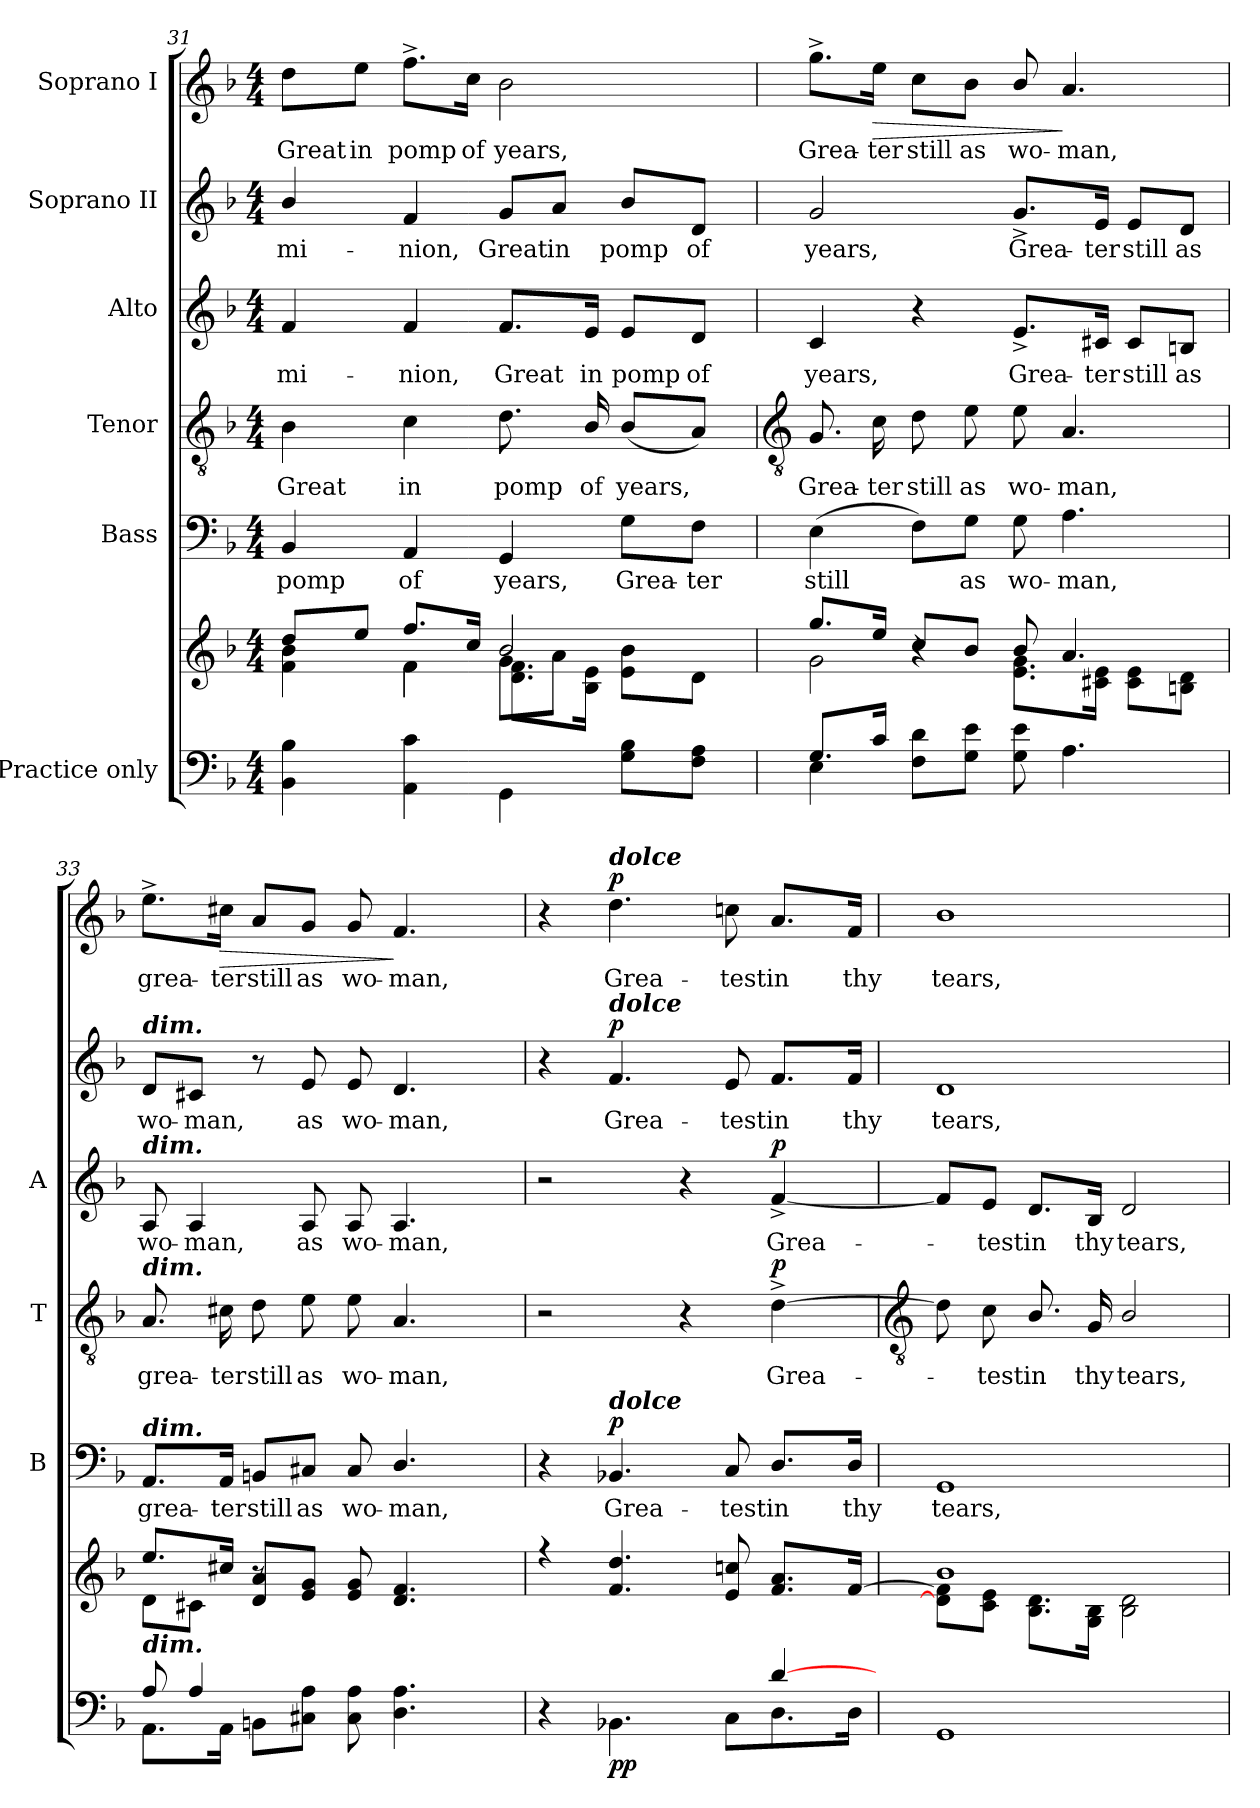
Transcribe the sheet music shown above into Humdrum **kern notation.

**kern	**kern	**dynam	**kern	**text	**dynam	**kern	**text	**dynam	**kern	**text	**dynam	**kern	**text	**dynam	**kern	**text	**dynam
*part6	*part6	*part6	*part5	*part5	*part5	*part4	*part4	*part4	*part3	*part3	*part3	*part2	*part2	*part2	*part1	*part1	*part1
*staff7	*staff6	*staff6/7	*staff5	*staff5	*staff5	*staff4	*staff4	*staff4	*staff3	*staff3	*staff3	*staff2	*staff2	*staff2	*staff1	*staff1	*staff1
*I"Practice only	*	*	*I"Bass	*	*	*I"Tenor	*	*	*I"Alto	*	*	*I"Soprano II	*	*	*I"Soprano I	*	*
*	*	*	*I'B	*	*	*I'T	*	*	*I'A	*	*	*	*	*	*	*	*
*clefF4	*clefG2	*	*clefF4	*	*	*clefGv2	*	*	*clefG2	*	*	*clefG2	*	*	*clefG2	*	*
*k[b-]	*k[b-]	*	*k[b-]	*	*	*k[b-]	*	*	*k[b-]	*	*	*k[b-]	*	*	*k[b-]	*	*
*F:	*F:	*	*F:	*	*	*F:	*	*	*F:	*	*	*F:	*	*	*F:	*	*
*M4/4	*M4/4	*	*M4/4	*	*	*M4/4	*	*	*M4/4	*	*	*M4/4	*	*	*M4/4	*	*
=31	=31	=31	=31	=31	=31	=31	=31	=31	=31	=31	=31	=31	=31	=31	=31	=31	=31
*^	*^	*	*	*	*	*	*	*	*	*	*	*	*	*	*	*	*
*	*	*	*^	*	*	*	*	*	*	*	*	*	*	*	*	*	*	*	*
!	!	!	!	!	!	!	!LO:LY:b	!	!	!LO:LY:b	!	!	!LO:LY:b	!	!	!LO:LY:b	!	!	!LO:LY:b	!
2ryy	4BB-\ 4B-\	8dd/L	4ryy	4f\ 4b-\	.	4BB-	pomp	.	4B-	Great	.	4f	-mi-	.	4b-/	-mi-	.	8dd\L	Great	.
!	!	!	!	!	!	!	!	!	!	!	!	!	!	!	!	!	!	!	!LO:LY:b	!
.	.	8ee/J	.	.	.	.	.	.	.	.	.	.	.	.	.	.	.	8ee\J	in	.
!	!	!	!	!	!	!	!LO:LY:b	!	!	!LO:LY:b	!	!	!LO:LY:b	!	!	!LO:LY:b	!	!	!LO:LY:b	!
.	4AA\ 4c\	8.ff/L	4f\	4f\	.	4AA	of	.	4c	in	.	4f	-nion,	.	4f	-nion,	.	8.ff^\L	pomp	.
!	!	!	!	!	!	!	!	!	!	!	!	!	!	!	!	!	!	!	!LO:LY:b	!
.	.	16cc/J	.	.	.	.	.	.	.	.	.	.	.	.	.	.	.	16cc\Jk	of	.
!	!	!	!	!	!	!	!LO:LY:b	!	!	!LO:LY:b	!	!	!LO:LY:b	!	!	!LO:LY:b	!	!	!LO:LY:b	!
8.ryy	4GG\	2b-/	8g\L	8.d\ 8.f\L	.	4GG	years,	.	8.d	pomp	.	8.f/L	Great	.	8g/L	Great	.	2b-	years,	.
!	!	!	!	!	!	!	!	!	!	!	!	!	!	!	!	!LO:LY:b	!	!	!	!
.	.	.	8a\J	.	.	.	.	.	.	.	.	.	.	.	8a/J	in	.	.	.	.
!	!	!	!	!	!	!	!	!	!	!LO:LY:b	!	!	!LO:LY:b	!	!	!	!	!	!	!
4ryy	.	.	.	16B-\ 16e\J	.	.	.	.	16B-/	of	.	16e/Jk	in	.	.	.	.	.	.	.
!	!	!	!	!	!	!	!LO:LY:b	!	!	!LO:LY:b	!	!	!LO:LY:b	!	!	!LO:LY:b	!	!	!	!
.	8G\ 8B-\L	.	4ryy	8e\ 8b-\L	.	8G\L	Grea-	.	(<8B-L	years,	.	8e/L	pomp	.	8b-/L	pomp	.	.	.	.
!	!	!	!	!	!	!	!LO:LY:b	!	!	!	!	!	!LO:LY:b	!	!	!LO:LY:b	!	!	!	!
.	8F\ 8A\J	.	.	8d\J	.	8F\J	-ter	.	8AJ)	.	.	8d/J	of	.	8d/J	of	.	.	.	.
16ryy	.	.	.	.	.	.	.	.	.	.	.	.	.	.	.	.	.	.	.	.
!!LO:LB:g=z
=32	=32	=32	=32	=32	=32	=32	=32	=32	=32	=32	=32	=32	=32	=32	=32	=32	=32	=32	=32	=32
*	*	*	*	*	*	*	*	*	*clefGv2	*	*	*	*	*	*	*	*	*	*	*
!	!	!	!	!	!	!	!LO:LY:b	!	!	!LO:LY:b	!	!	!LO:LY:b	!	!	!LO:LY:b	!	!	!LO:LY:b	!
8.G/L	4E\	8.gg/L	2g\	4ryy	.	(>4E	still	.	8.G	Grea-	.	4c	years,	.	2g	years,	.	8.gg^\L	Grea-	.
!	!	!	!	!	!	!	!	!	!	!LO:LY:b	!	!	!	!	!	!	!	!	!LO:LY:b	!LO:HP:b
16c/J	.	16ee/J	.	.	.	.	.	.	16c	-ter	.	.	.	.	.	.	.	16ee\Jk	-ter	>
!	!	!	!	!	!	!	!	!	!	!LO:LY:b	!	!	!	!	!	!	!	!	!LO:LY:b	!
2.ryy	8F\ 8d\L	8cc/L	.	4r	.	8F\L)	.	.	8d	still	.	4r	.	.	.	.	.	8cc\L	still	.
!	!	!	!	!	!	!	!LO:LY:b	!	!	!LO:LY:b	!	!	!	!	!	!	!	!	!LO:LY:b	!
.	8G\ 8e\J	8b-/J	.	.	.	8G\J	as	.	8e	as	.	.	.	.	.	.	.	8b-\J	as	.
!	!	!	!	!	!	!	!LO:LY:b	!	!	!LO:LY:b	!	!	!LO:LY:b	!	!	!LO:LY:b	!	!	!LO:LY:b	!
.	8G\ 8e\	8b-/	8.e\ 8.g\L	2ryy	.	8G	wo-	.	8e	wo-	.	8.e^/L	Grea-	.	8.g^/L	Grea-	.	8b-/	wo-	.
!	!	!	!	!	!	!	!LO:LY:b	!	!	!LO:LY:b	!	!	!	!	!	!	!	!	!LO:LY:b	!
.	4.A\	4.a	.	.	.	4.A	-man,	.	4.A	-man,	.	.	.	.	.	.	.	4.a	-man,	]
!	!	!	!	!	!	!	!	!	!	!	!	!	!LO:LY:b	!	!	!LO:LY:b	!	!	!	!
.	.	.	16c#X\ 16e\J	.	.	.	.	.	.	.	.	16c#X/Jk	-ter	.	16e/Jk	-ter	.	.	.	.
!	!	!	!	!	!	!	!	!	!	!	!	!	!LO:LY:b	!	!	!LO:LY:b	!	!	!	!
.	.	.	8c#\ 8e\L	.	.	.	.	.	.	.	.	8c#/L	still	.	8e/L	still	.	.	.	.
!	!	!	!	!	!	!	!	!	!	!	!	!	!LO:LY:b	!	!	!LO:LY:b	!	!	!	!
.	.	.	8Bn\ 8d\J	.	.	.	.	.	.	.	.	8Bn/J	as	.	8d/J	as	.	.	.	.
=33	=33	=33	=33	=33	=33	=33	=33	=33	=33	=33	=33	=33	=33	=33	=33	=33	=33	=33	=33	=33
!	!	!	!	!	!	!	!	!	!	!	!	!	!	!	!LO:TX:a:Bi:t=dim.	!	!	!	!	!
!	!	!	!	!	!	!	!	!	!	!	!	!LO:TX:a:Bi:t=dim.	!	!	!	!	!	!	!	!
!	!	!	!	!	!	!	!	!	!LO:TX:a:Bi:t=dim.	!	!	!	!	!	!	!	!	!	!	!
!	!	!	!	!	!	!LO:TX:a:Bi:t=dim.	!	!	!	!	!	!	!	!	!	!	!	!	!	!
!LO:TX:a:Bi:t=dim.	!	!	!	!	!	!	!	!	!	!	!	!	!	!	!	!	!	!	!	!
!	!	!	!	!	!	!	!LO:LY:b	!	!	!LO:LY:b	!	!	!LO:LY:b	!	!	!LO:LY:b	!	!	!LO:LY:b	!
8A/	8.AA\L	8.ee/L	8d\L	1ryy	.	8.AA/L	grea-	.	8.A	grea-	.	8A	wo-	.	8d/L	wo-	.	8.ee^\L	grea-	.
!	!	!	!	!	!	!	!	!	!	!	!	!	!LO:LY:b	!	!	!LO:LY:b	!	!	!	!
4A/	.	.	8c#X\J	.	.	.	.	.	.	.	.	4A	-man,	.	8c#X/J	-man,	.	.	.	.
!	!	!	!	!	!	!	!LO:LY:b	!	!	!LO:LY:b	!	!	!	!	!	!	!	!	!LO:LY:b	!LO:HP:b
.	16AA\J	16cc#X/J	.	.	.	16AA/Jk	-ter	.	16c#X	-ter	.	.	.	.	.	.	.	16cc#X\Jk	-ter	>
!	!	!	!	!	!	!	!LO:LY:b	!	!	!LO:LY:b	!	!	!	!	!	!	!	!	!LO:LY:b	!
.	8BBn\L	8d 8aL	8r	.	.	8BBn/L	still	.	8d	still	.	.	.	.	8r	.	.	8a/L	still	.
!	!	!	!	!	!	!	!LO:LY:b	!	!	!LO:LY:b	!	!	!LO:LY:b	!	!	!LO:LY:b	!	!	!LO:LY:b	!
2ryy	8C#X\ 8A\J	8e 8gJ	2ryy	.	.	8C#X/J	as	.	8e	as	.	8A	as	.	8e	as	.	8g/J	as	.
!	!	!	!	!	!	!	!LO:LY:b	!	!	!LO:LY:b	!	!	!LO:LY:b	!	!	!LO:LY:b	!	!	!LO:LY:b	!
.	8C#\ 8A\	8e 8g	.	.	.	8C#	wo-	.	8e	wo-	.	8A	wo-	.	8e	wo-	.	8g	wo-	.
!	!	!	!	!	!	!	!LO:LY:b	!	!	!LO:LY:b	!	!	!LO:LY:b	!	!	!LO:LY:b	!	!	!LO:LY:b	!
.	4.D\ 4.A\	4.d 4.f	.	.	.	4.D/	-man,	.	4.A	-man,	.	4.A	-man,	.	4.d	-man,	.	4.f	-man,	]
16ryy	.	.	8ryy	.	.	.	.	.	.	.	.	.	.	.	.	.	.	.	.	.
16ryy	.	.	.	.	.	.	.	.	.	.	.	.	.	.	.	.	.	.	.	.
=34	=34	=34	=34	=34	=34	=34	=34	=34	=34	=34	=34	=34	=34	=34	=34	=34	=34	=34	=34	=34
2ryy	4r	4r	2ryy	1ryy	.	4r	.	.	2r	.	.	2r	.	.	4r	.	.	4r	.	.
!	!	!	!	!	!	!	!	!	!	!	!	!	!	!	!	!	!	!LO:TX:a:Bi:t=dolce	!	!
!	!	!	!	!	!	!	!	!	!	!	!	!	!	!	!LO:TX:a:Bi:t=dolce	!	!	!	!	!
!	!	!	!	!	!	!LO:TX:a:Bi:t=dolce	!	!	!	!	!	!	!	!	!	!	!	!	!	!
!	!	!	!	!	!LO:DY:b=2	!	!LO:LY:b	!	!	!	!	!	!	!	!	!LO:LY:b	!	!	!LO:LY:b	!
!	!	!	!	!	!LO:DY:n=1:b	!	!	!LO:DY:b	!	!	!	!	!	!	!	!	!LO:DY:b	!	!	!LO:DY:b
.	4.BB-X\	4.f 4.dd	.	.	p p	4.BB-X	Grea-	p	.	.	.	.	.	.	4.f	Grea-	p	4.dd	Grea-	p
4ryy	.	.	8ryy	.	.	.	.	.	4r	.	.	4r	.	.	.	.	.	.	.	.
!	!	!	!	!	!	!	!LO:LY:b	!	!	!	!	!	!	!	!	!LO:LY:b	!	!	!LO:LY:b	!
.	8C\L	8e 8ccn	4ryy	.	.	8C	-test	.	.	.	.	.	.	.	8e	-test	.	8ccn	-test	.
!	!	!	!	!	!	!	!LO:LY:b	!	!	!LO:LY:b	!LO:DY:b	!	!LO:LY:b	!LO:DY:b	!	!LO:LY:b	!	!	!LO:LY:b	!
[4d/	8.D\	8.f 8.aL	.	.	.	8.D/L	in	.	[4d^	Grea-	p	[4f^	Grea-	p	8.f/L	in	.	8.a/L	in	.
.	.	.	16ryy	.	.	.	.	.	.	.	.	.	.	.	.	.	.	.	.	.
!	!	!	!	!	!	!	!LO:LY:b	!	!	!	!	!	!	!	!	!LO:LY:b	!	!	!LO:LY:b	!
.	16D\J	[16fJ	16ryy	.	.	16D/Jk	thy	.	.	.	.	.	.	.	16f/Jk	thy	.	16f/Jk	thy	.
!!LO:LB:g=z
=35	=35	=35	=35	=35	=35	=35	=35	=35	=35	=35	=35	=35	=35	=35	=35	=35	=35	=35	=35	=35
*	*	*	*	*	*	*	*	*	*clefGv2	*	*	*	*	*	*	*	*	*	*	*
!	!	!	!	!	!	!	!LO:LY:b	!	!	!	!	!	!	!	!	!LO:LY:b	!	!	!LO:LY:b	!
1ryy	1GG\	8d\] 8f\]L	1b-\	1ryy	.	1GG	tears,	.	8d]	.	.	8f/L]	.	.	1d	tears,	.	1b-	tears,	.
!	!	!	!	!	!	!	!	!	!	!LO:LY:b	!	!	!LO:LY:b	!	!	!	!	!	!	!
.	.	8c\ 8e\J	.	.	.	.	.	.	8c	test	.	8e/J	test	.	.	.	.	.	.	.
!	!	!	!	!	!	!	!	!	!	!LO:LY:b	!	!	!LO:LY:b	!	!	!	!	!	!	!
.	.	8.B-\ 8.d\L	.	.	.	.	.	.	8.B-/	in	.	8.d/L	in	.	.	.	.	.	.	.
!	!	!	!	!	!	!	!	!	!	!LO:LY:b	!	!	!LO:LY:b	!	!	!	!	!	!	!
.	.	16G\ 16B-\J	.	.	.	.	.	.	16G	thy	.	16B-/Jk	thy	.	.	.	.	.	.	.
!	!	!	!	!	!	!	!	!	!	!LO:LY:b	!	!	!LO:LY:b	!	!	!	!	!	!	!
.	.	2B-\ 2d\	.	.	.	.	.	.	2B-/	tears,	.	2d	tears,	.	.	.	.	.	.	.
*v	*v	*	*	*	*	*	*	*	*	*	*	*	*	*	*	*	*	*	*	*
*	*v	*v	*v	*	*	*	*	*	*	*	*	*	*	*	*	*	*	*	*
=	=	=	=	=	=	=	=	=	=	=	=	=	=	=	=	=	=
*-	*-	*-	*-	*-	*-	*-	*-	*-	*-	*-	*-	*-	*-	*-	*-	*-	*-
